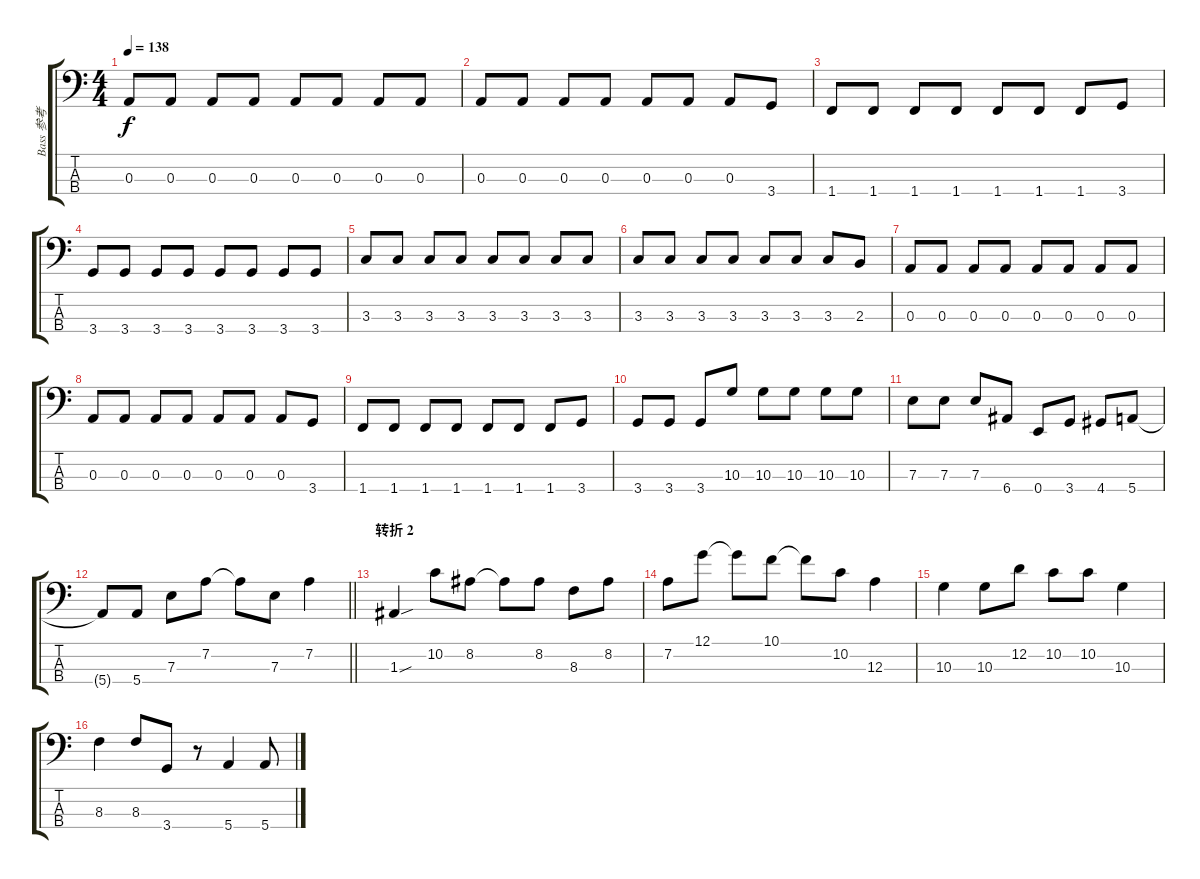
\track ("Bass 参考" "Bass 参考") {instrument electricbassfinger}
\staff {score tabs}
\tuning (G2 D2 A1 E1) {hide}
\ts (4 4)
\tempo 138
\clef f4
\ks c
0.3.8{dy f} 0.3.8 0.3.8 0.3.8 0.3.8 0.3.8 0.3.8 0.3.8 |
0.3.8 0.3.8 0.3.8 0.3.8 0.3.8 0.3.8 0.3.8 3.4.8 |
1.4.8 1.4.8 1.4.8 1.4.8 1.4.8 1.4.8 1.4.8 3.4.8 |
3.4.8 3.4.8 3.4.8 3.4.8 3.4.8 3.4.8 3.4.8 3.4.8 |
3.3.8 3.3.8 3.3.8 3.3.8 3.3.8 3.3.8 3.3.8 3.3.8 |
3.3.8 3.3.8 3.3.8 3.3.8 3.3.8 3.3.8 3.3.8 2.3.8 |
0.3.8 0.3.8 0.3.8 0.3.8 0.3.8 0.3.8 0.3.8 0.3.8 |
0.3.8 0.3.8 0.3.8 0.3.8 0.3.8 0.3.8 0.3.8 3.4.8 |
1.4.8 1.4.8 1.4.8 1.4.8 1.4.8 1.4.8 1.4.8 3.4.8 |
3.4.8 3.4.8 3.4.8 10.3.8 10.3.8 10.3.8 10.3.8 10.3.8 |
7.3.8 7.3.8 7.3.8 6.4.8 0.4.8 3.4.8 4.4.8 5.4.8 |
\barLineRight lightlight
5.4{t}.8 5.4.8 7.3.8 7.2.8 7.2{t}.8 7.3.8 7.2.4 |
\section ("" "转折 2")
1.3{sou}.4 10.2.8 8.2.8 8.2{t}.8 8.2.8 8.3.8 8.2.8 |
7.2.8 12.1.8 12.1{t}.8 10.1.8 10.1{t}.8 10.2.8 12.3.4 |
10.3.4 10.3.8 12.2.8 10.2.8 10.2.8 10.3.4 |
8.3.4 8.3.8 3.4.8 r.8 5.4.4 5.4.8
